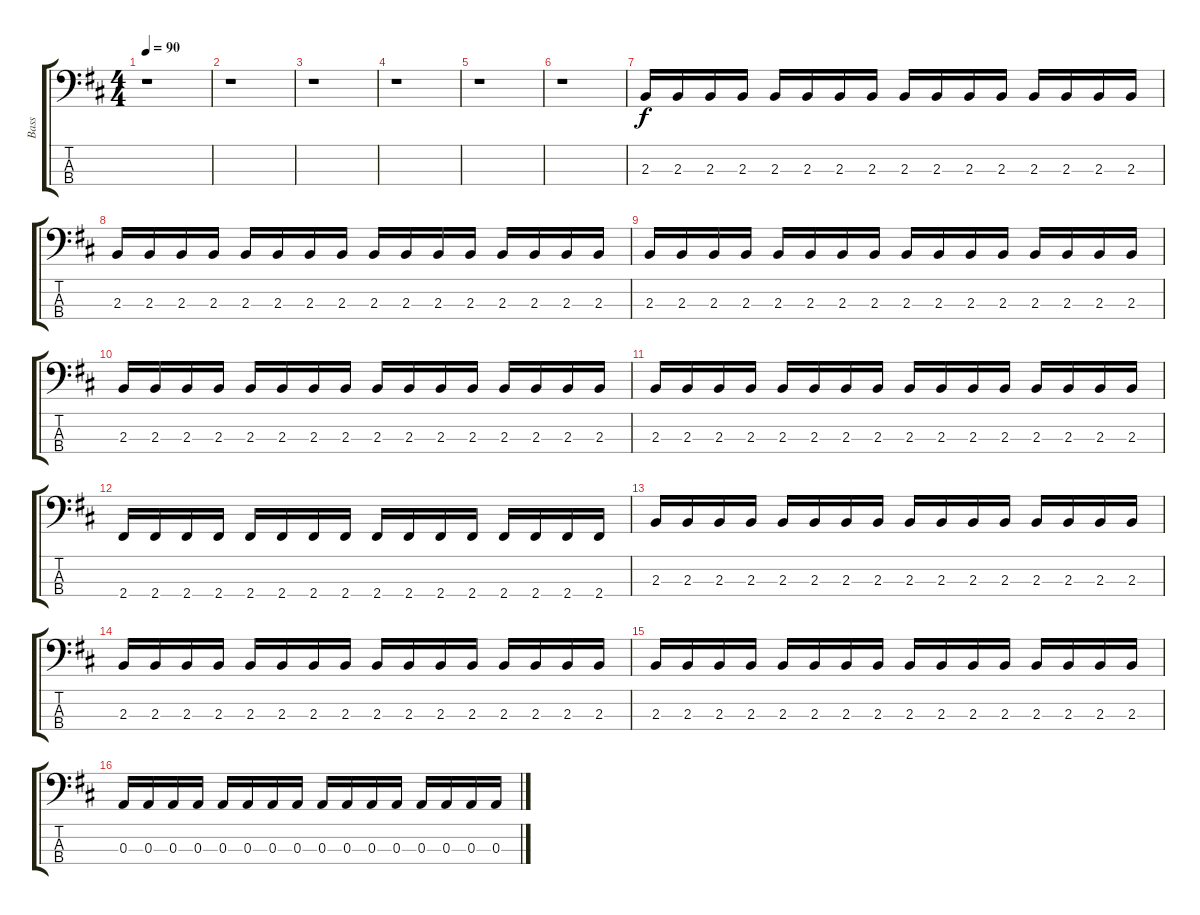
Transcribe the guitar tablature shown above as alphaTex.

\track ("Bass" "Bass") {instrument electricbassfinger}
\staff {score tabs}
\tuning (G2 D2 A1 E1) {hide}
\ts (4 4)
\tempo 90
\clef f4
\ks d
r.1{dy f instrument electricbassfinger} |
r.1 |
r.1 |
r.1 |
r.1 |
r.1 |
2.3.16 2.3.16 2.3.16 2.3.16 2.3.16 2.3.16 2.3.16 2.3.16 2.3.16 2.3.16 2.3.16 2.3.16 2.3.16 2.3.16 2.3.16 2.3.16 |
2.3.16 2.3.16 2.3.16 2.3.16 2.3.16 2.3.16 2.3.16 2.3.16 2.3.16 2.3.16 2.3.16 2.3.16 2.3.16 2.3.16 2.3.16 2.3.16 |
2.3.16 2.3.16 2.3.16 2.3.16 2.3.16 2.3.16 2.3.16 2.3.16 2.3.16 2.3.16 2.3.16 2.3.16 2.3.16 2.3.16 2.3.16 2.3.16 |
2.3.16 2.3.16 2.3.16 2.3.16 2.3.16 2.3.16 2.3.16 2.3.16 2.3.16 2.3.16 2.3.16 2.3.16 2.3.16 2.3.16 2.3.16 2.3.16 |
2.3.16 2.3.16 2.3.16 2.3.16 2.3.16 2.3.16 2.3.16 2.3.16 2.3.16 2.3.16 2.3.16 2.3.16 2.3.16 2.3.16 2.3.16 2.3.16 |
2.4.16 2.4.16 2.4.16 2.4.16 2.4.16 2.4.16 2.4.16 2.4.16 2.4.16 2.4.16 2.4.16 2.4.16 2.4.16 2.4.16 2.4.16 2.4.16 |
2.3.16 2.3.16 2.3.16 2.3.16 2.3.16 2.3.16 2.3.16 2.3.16 2.3.16 2.3.16 2.3.16 2.3.16 2.3.16 2.3.16 2.3.16 2.3.16 |
2.3.16 2.3.16 2.3.16 2.3.16 2.3.16 2.3.16 2.3.16 2.3.16 2.3.16 2.3.16 2.3.16 2.3.16 2.3.16 2.3.16 2.3.16 2.3.16 |
2.3.16 2.3.16 2.3.16 2.3.16 2.3.16 2.3.16 2.3.16 2.3.16 2.3.16 2.3.16 2.3.16 2.3.16 2.3.16 2.3.16 2.3.16 2.3.16 |
0.3.16 0.3.16 0.3.16 0.3.16 0.3.16 0.3.16 0.3.16 0.3.16 0.3.16 0.3.16 0.3.16 0.3.16 0.3.16 0.3.16 0.3.16 0.3.16
